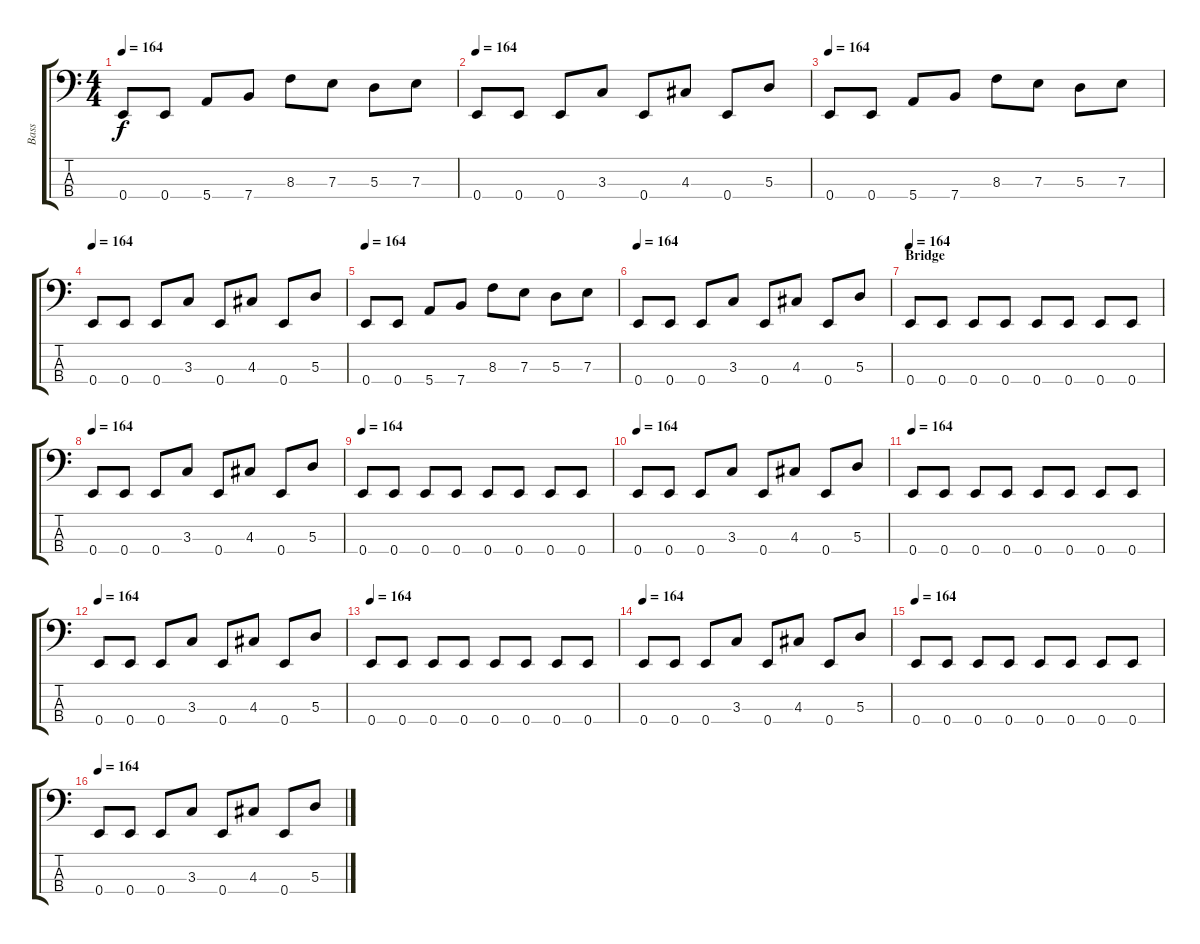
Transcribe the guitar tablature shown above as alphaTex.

\track ("Bass" "Bass") {instrument electricbassfinger}
\staff {score tabs}
\tuning (G2 D2 A1 E1) {hide}
\ts (4 4)
\tempo 164
\clef f4
\ks c
0.4.8{dy f} 0.4.8 5.4.8 7.4.8 8.3.8 7.3.8 5.3.8 7.3.8 |
\tempo 164
0.4.8 0.4.8 0.4.8 3.3.8 0.4.8 4.3.8 0.4.8 5.3.8 |
\tempo 164
0.4.8 0.4.8 5.4.8 7.4.8 8.3.8 7.3.8 5.3.8 7.3.8 |
\tempo 164
0.4.8 0.4.8 0.4.8 3.3.8 0.4.8 4.3.8 0.4.8 5.3.8 |
\tempo 164
0.4.8 0.4.8 5.4.8 7.4.8 8.3.8 7.3.8 5.3.8 7.3.8 |
\tempo 164
0.4.8 0.4.8 0.4.8 3.3.8 0.4.8 4.3.8 0.4.8 5.3.8 |
\section ("" "Bridge")
\tempo 164
0.4.8 0.4.8 0.4.8 0.4.8 0.4.8 0.4.8 0.4.8 0.4.8 |
\tempo 164
0.4.8 0.4.8 0.4.8 3.3.8 0.4.8 4.3.8 0.4.8 5.3.8 |
\tempo 164
0.4.8 0.4.8 0.4.8 0.4.8 0.4.8 0.4.8 0.4.8 0.4.8 |
\tempo 164
0.4.8 0.4.8 0.4.8 3.3.8 0.4.8 4.3.8 0.4.8 5.3.8 |
\tempo 164
0.4.8 0.4.8 0.4.8 0.4.8 0.4.8 0.4.8 0.4.8 0.4.8 |
\tempo 164
0.4.8 0.4.8 0.4.8 3.3.8 0.4.8 4.3.8 0.4.8 5.3.8 |
\tempo 164
0.4.8 0.4.8 0.4.8 0.4.8 0.4.8 0.4.8 0.4.8 0.4.8 |
\tempo 164
0.4.8 0.4.8 0.4.8 3.3.8 0.4.8 4.3.8 0.4.8 5.3.8 |
\tempo 164
0.4.8 0.4.8 0.4.8 0.4.8 0.4.8 0.4.8 0.4.8 0.4.8 |
\tempo 164
0.4.8 0.4.8 0.4.8 3.3.8 0.4.8 4.3.8 0.4.8 5.3.8
